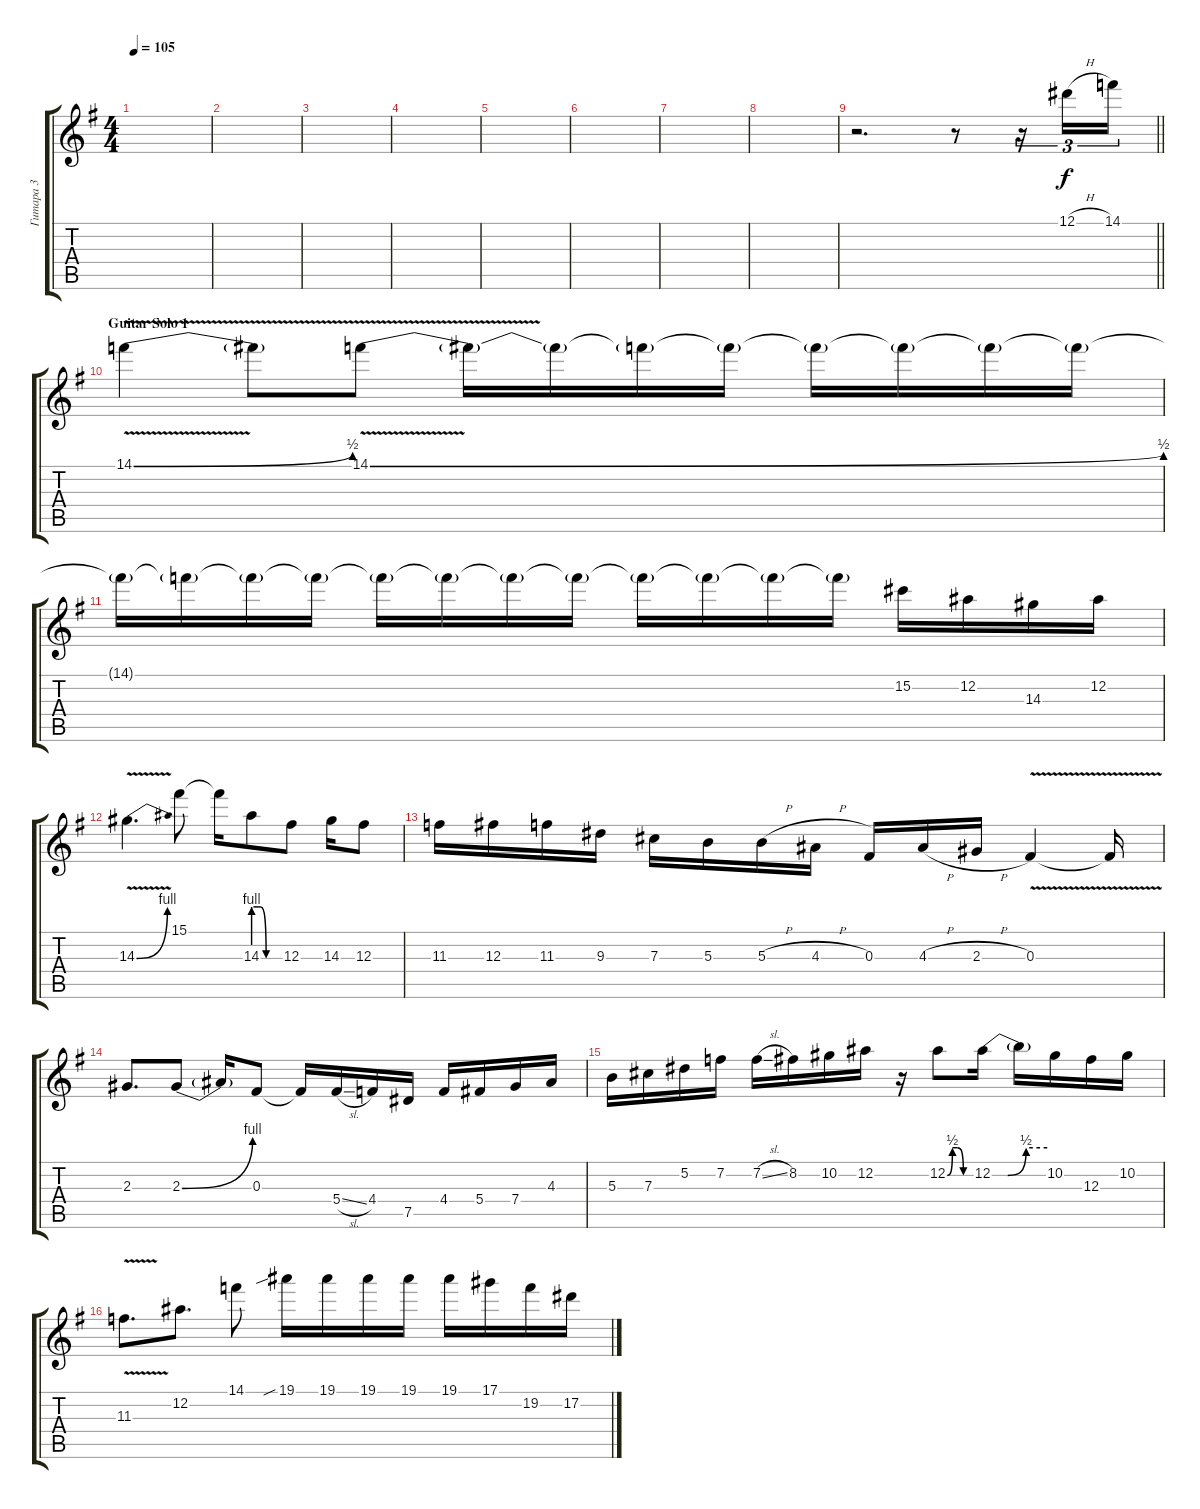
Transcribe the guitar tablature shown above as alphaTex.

\track ("Гитара 3" "Гитара 3") {instrument distortionguitar}
\staff {score tabs}
\tuning (Eb4 Bb3 Gb3 Db3 Ab2 Eb2) {hide}
\ts (4 4)
\tempo 105
\clef g2
\ks eminor
|
|
|
|
|
|
|
|
\barLineRight lightlight
r.2{d} r.8{volume 10} r.16{tu (3 2)} 12.1{h}.16{tu (3 2)} 14.1.16{tu (3 2)} |
\section ("" "Guitar Solo 1")
14.1{be (bend 0 0 60 2) v}.4 14.1{t}.8 14.1{be (bend 0 0 60 2) v}.8 14.1{t}.16 14.1{t}.16 14.1{t}.16 14.1{t}.16 14.1{t}.16 14.1{t}.16 14.1{t}.16 14.1{t}.16 |
14.1{t}.16 14.1{t}.16 14.1{t}.16 14.1{t}.16 14.1{t}.16 14.1{t}.16 14.1{t}.16 14.1{t}.16 14.1{t}.16 14.1{t}.16 14.1{t}.16 14.1{t}.16 15.2.16 12.2.16 14.3.16 12.2.16 |
14.3{be (bend 0 0 60 4) v}.4{d} 15.1.8 15.1{t}.16 14.3{be (custom 0 4 15 4 29 0 60 0)}.8 12.3.8 14.3.16 12.3.8 |
11.3.16 12.3.16 11.3.16 9.3.16 7.3.16 5.3.16 5.3{h}.16 4.3{h}.16 0.3.16 4.3{h}.16 2.3{h}.16 0.3{v}.4 0.3{t}.16 |
2.3.8{d} 2.3{be (bend 0 0 60 4)}.8 2.3{t}.16 0.3.8 0.3{t}.16 5.4{sl}.16 4.4.16 7.5.16 4.4.16 5.4.16 7.4.16 4.3.16 |
5.3.16 7.3.16 5.2.16 7.2.16 7.2{sl}.16 8.2.16 10.2.16 12.2.16 r.16 12.2{be (custom 0 0 13 2 26 2 41 0 60 0)}.8 12.2{be (custom 0 0 17 0 37 2 60 2)}.16 12.2{t}.16 10.2.16 12.3.16 10.2.16 |
11.3{v}.8{d} 12.2.8{d} 14.1.8 19.1{sib}.16 19.1.16 19.1.16 19.1.16 19.1.16 17.1.16 19.2.16 17.2.16
